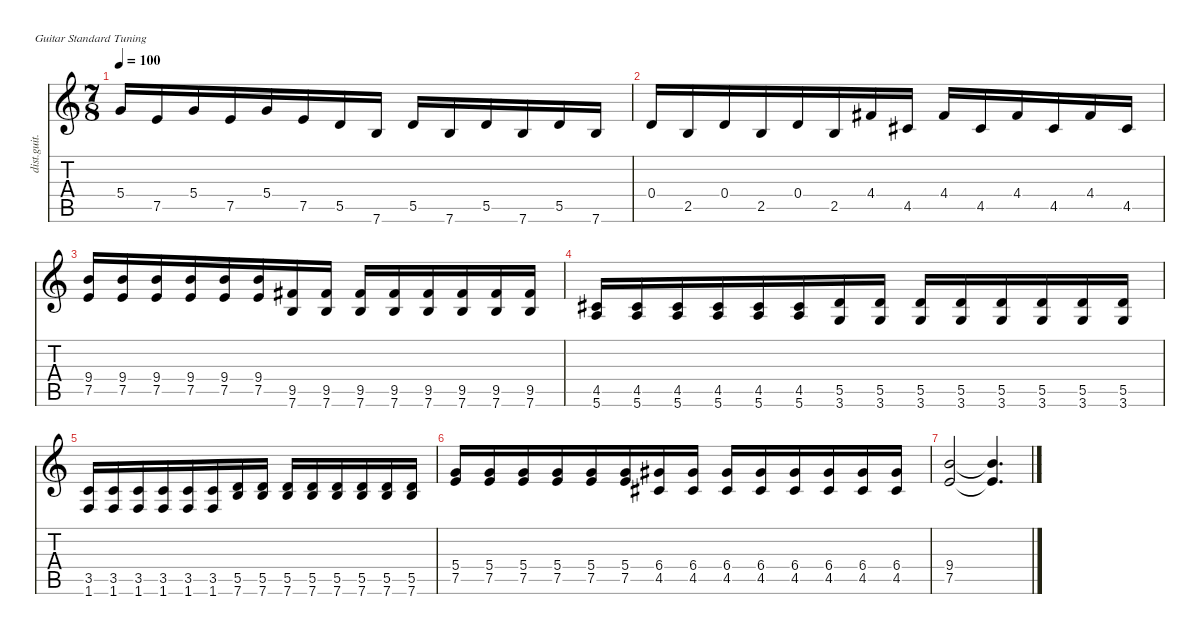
\defaultSystemsLayout 4
\hideDynamics
\bracketExtendMode nobrackets
\otherSystemsTrackNameOrientation horizontal
\track ("Distortion Guitar" "dist.guit.") {instrument distortionguitar}
\staff {score tabs}
\tuning (E4 B3 G3 D3 A2 E2)
\ts (7 8)
\tempo 100
\clef g2
\ks c
5.4.16{dy mf beam Up} 7.5.16{beam Up} 5.4.16{beam Up} 7.5.16{beam Up} 5.4.16{beam Up} 7.5.16{beam Up} 5.5.16{beam Up} 7.6.16{beam Up} 5.5.16{beam Up} 7.6.16{beam Up} 5.5.16{beam Up} 7.6.16{beam Up} 5.5.16{beam Up} 7.6.16{beam Up} |
0.4.16{beam Up} 2.5.16{beam Up} 0.4.16{beam Up} 2.5.16{beam Up} 0.4.16{beam Up} 2.5.16{beam Up} 4.4{acc #}.16{beam Up} 4.5{acc #}.16{beam Up} 4.4{acc #}.16{beam Up} 4.5{acc #}.16{beam Up} 4.4{acc #}.16{beam Up} 4.5{acc #}.16{beam Up} 4.4{acc #}.16{beam Up} 4.5{acc #}.16{beam Up} |
(7.5 9.4).16{beam Up} (7.5 9.4).16{beam Up} (7.5 9.4).16{beam Up} (7.5 9.4).16{beam Up} (7.5 9.4).16{beam Up} (7.5 9.4).16{beam Up} (9.5{acc #} 7.6).16{beam Up} (9.5{acc #} 7.6).16{beam Up} (9.5{acc #} 7.6).16{beam Up} (9.5{acc #} 7.6).16{beam Up} (9.5{acc #} 7.6).16{beam Up} (9.5{acc #} 7.6).16{beam Up} (9.5{acc #} 7.6).16{beam Up} (9.5{acc #} 7.6).16{beam Up} |
(5.6 4.5{acc #}).16{beam Up} (4.5{acc #} 5.6).16{beam Up} (4.5{acc #} 5.6).16{beam Up} (4.5{acc #} 5.6).16{beam Up} (4.5{acc #} 5.6).16{beam Up} (4.5{acc #} 5.6).16{beam Up} (5.5 3.6).16{beam Up} (5.5 3.6).16{beam Up} (5.5 3.6).16{beam Up} (5.5 3.6).16{beam Up} (5.5 3.6).16{beam Up} (5.5 3.6).16{beam Up} (5.5 3.6).16{beam Up} (5.5 3.6).16{beam Up} |
(1.6 3.5).16{beam Up} (1.6 3.5).16{beam Up} (1.6 3.5).16{beam Up} (1.6 3.5).16{beam Up} (1.6 3.5).16{beam Up} (1.6 3.5).16{beam Up} (5.5 7.6).16{beam Up} (5.5 7.6).16{beam Up} (5.5 7.6).16{beam Up} (5.5 7.6).16{beam Up} (5.5 7.6).16{beam Up} (5.5 7.6).16{beam Up} (5.5 7.6).16{beam Up} (5.5 7.6).16{beam Up} |
(7.5 5.4).16{beam Up} (7.5 5.4).16{beam Up} (7.5 5.4).16{beam Up} (7.5 5.4).16{beam Up} (7.5 5.4).16{beam Up} (7.5 5.4).16{beam Up} (4.5{acc #} 6.4{acc #}).16{beam Up} (4.5{acc #} 6.4{acc #}).16{beam Up} (4.5{acc #} 6.4{acc #}).16{beam Up} (4.5{acc #} 6.4{acc #}).16{beam Up} (4.5{acc #} 6.4{acc #}).16{beam Up} (4.5{acc #} 6.4{acc #}).16{beam Up} (4.5{acc #} 6.4{acc #}).16{beam Up} (4.5{acc #} 6.4{acc #}).16{beam Up} |
(7.5 9.4).2{beam Up} (7.5{t} 9.4{t}).4{d beam Up}
